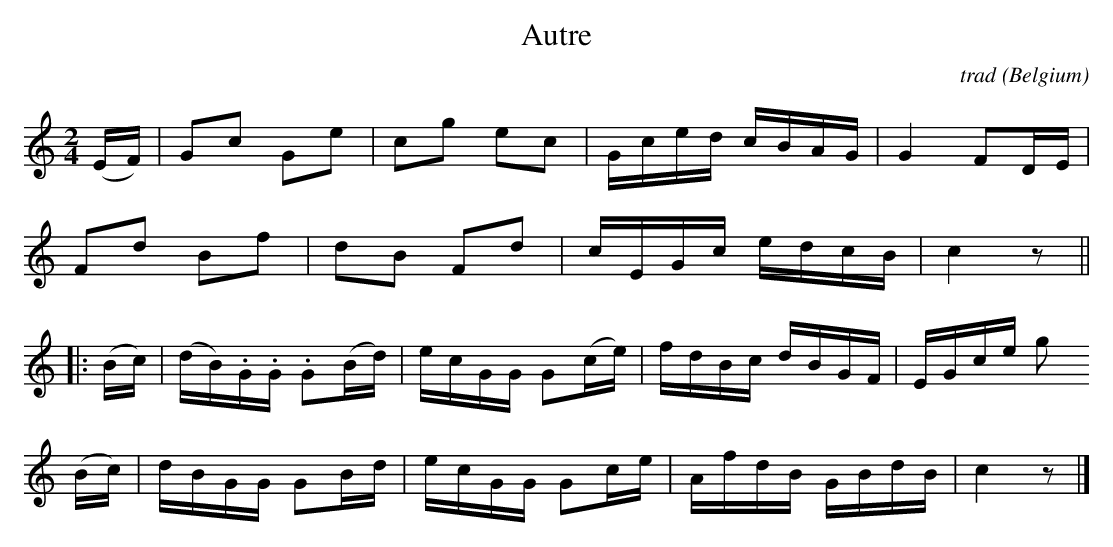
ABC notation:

X:1
T:Autre
C:trad
O:Belgium
M:2/4
L:1/16
K:Cmaj
(EF)|G2c2 G2e2|c2g2 e2c2|Gced cBAG|G4 F2DE|
F2d2 B2f2|d2B2 F2d2|cEGc edcB|c4 z2||
|:(Bc)|(dB).G.G .G2(Bd)|ecGG G2(ce)|fdBc dBGF|EGce g2
(Bc)|dBGG G2Bd|ecGG G2ce|AfdB GBdB|c4z2|]
